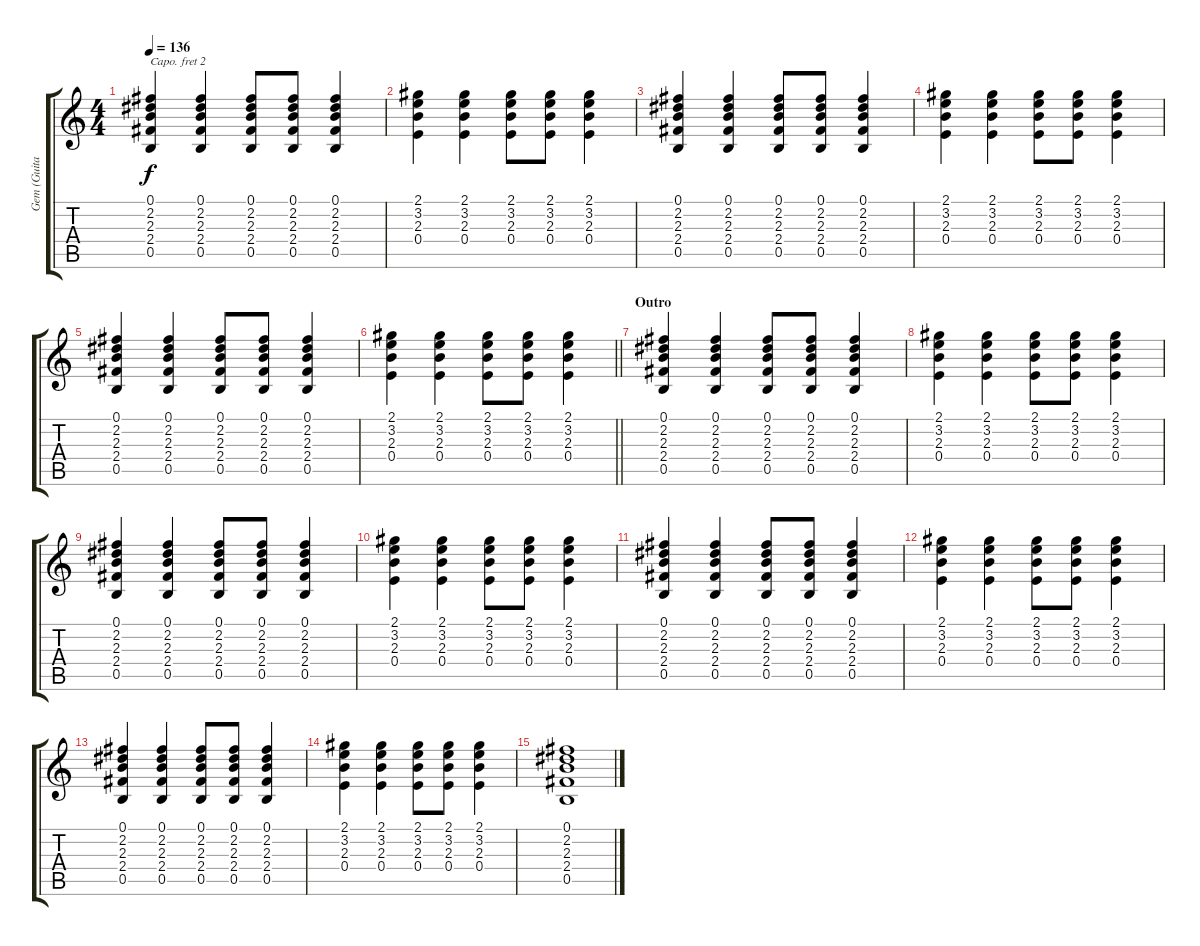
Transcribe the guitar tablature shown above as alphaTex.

\track ("Gem (Guitar 2)" "Gem (Guita") {instrument overdrivenguitar}
\staff {score tabs}
\capo 2
\tuning (E4 B3 G3 D3 A2 E2) {hide}
\ts (4 4)
\tempo 136
\clef g2
\ks c
(0.1 2.2 2.3 2.4 0.5).4{dy f} (0.1 2.2 2.3 2.4 0.5).4 (0.1 2.2 2.3 2.4 0.5).8 (0.1 2.2 2.3 2.4 0.5).8 (0.1 2.2 2.3 2.4 0.5).4 |
(2.1 3.2 2.3 0.4).4 (2.1 3.2 2.3 0.4).4 (2.1 3.2 2.3 0.4).8 (2.1 3.2 2.3 0.4).8 (2.1 3.2 2.3 0.4).4 |
(0.1 2.2 2.3 2.4 0.5).4 (0.1 2.2 2.3 2.4 0.5).4 (0.1 2.2 2.3 2.4 0.5).8 (0.1 2.2 2.3 2.4 0.5).8 (0.1 2.2 2.3 2.4 0.5).4 |
(2.1 3.2 2.3 0.4).4 (2.1 3.2 2.3 0.4).4 (2.1 3.2 2.3 0.4).8 (2.1 3.2 2.3 0.4).8 (2.1 3.2 2.3 0.4).4 |
(0.1 2.2 2.3 2.4 0.5).4 (0.1 2.2 2.3 2.4 0.5).4 (0.1 2.2 2.3 2.4 0.5).8 (0.1 2.2 2.3 2.4 0.5).8 (0.1 2.2 2.3 2.4 0.5).4 |
\barLineRight lightlight
(2.1 3.2 2.3 0.4).4 (2.1 3.2 2.3 0.4).4 (2.1 3.2 2.3 0.4).8 (2.1 3.2 2.3 0.4).8 (2.1 3.2 2.3 0.4).4 |
\section ("" "Outro")
(0.1 2.2 2.3 2.4 0.5).4 (0.1 2.2 2.3 2.4 0.5).4 (0.1 2.2 2.3 2.4 0.5).8 (0.1 2.2 2.3 2.4 0.5).8 (0.1 2.2 2.3 2.4 0.5).4 |
(2.1 3.2 2.3 0.4).4 (2.1 3.2 2.3 0.4).4 (2.1 3.2 2.3 0.4).8 (2.1 3.2 2.3 0.4).8 (2.1 3.2 2.3 0.4).4 |
(0.1 2.2 2.3 2.4 0.5).4 (0.1 2.2 2.3 2.4 0.5).4 (0.1 2.2 2.3 2.4 0.5).8 (0.1 2.2 2.3 2.4 0.5).8 (0.1 2.2 2.3 2.4 0.5).4 |
(2.1 3.2 2.3 0.4).4 (2.1 3.2 2.3 0.4).4 (2.1 3.2 2.3 0.4).8 (2.1 3.2 2.3 0.4).8 (2.1 3.2 2.3 0.4).4 |
(0.1 2.2 2.3 2.4 0.5).4 (0.1 2.2 2.3 2.4 0.5).4 (0.1 2.2 2.3 2.4 0.5).8 (0.1 2.2 2.3 2.4 0.5).8 (0.1 2.2 2.3 2.4 0.5).4 |
(2.1 3.2 2.3 0.4).4 (2.1 3.2 2.3 0.4).4 (2.1 3.2 2.3 0.4).8 (2.1 3.2 2.3 0.4).8 (2.1 3.2 2.3 0.4).4 |
(0.1 2.2 2.3 2.4 0.5).4 (0.1 2.2 2.3 2.4 0.5).4 (0.1 2.2 2.3 2.4 0.5).8 (0.1 2.2 2.3 2.4 0.5).8 (0.1 2.2 2.3 2.4 0.5).4 |
(2.1 3.2 2.3 0.4).4 (2.1 3.2 2.3 0.4).4 (2.1 3.2 2.3 0.4).8 (2.1 3.2 2.3 0.4).8 (2.1 3.2 2.3 0.4).4 |
(0.1 2.2 2.3 2.4 0.5).1
